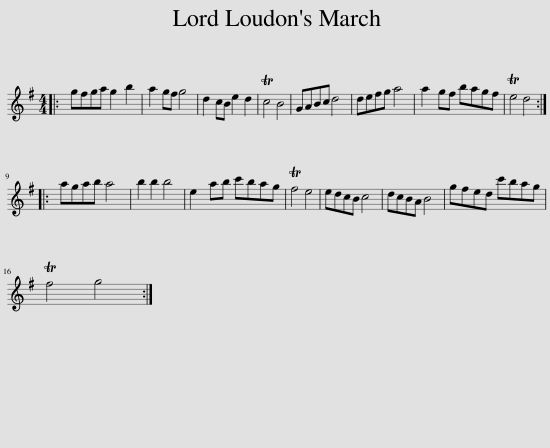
X:1
L:1/8
M:4/4
I:linebreak $
K:G
V:1 treble
V:1
|: gfga g2 b2 | a2 gf g4 | d2 cB e2 d2 | Tc4 B4 | GABc d4 | %5
 defg a4 | a2 gf bagf | Te4 d4 ::$ agab a4 | b2 b2 b4 | %10
 e2 ab c'bag | Tf4 e4 | edcB c4 | dcBA B4 | gfed c'bag |$ %15
 Tf4 g4 :| %16
